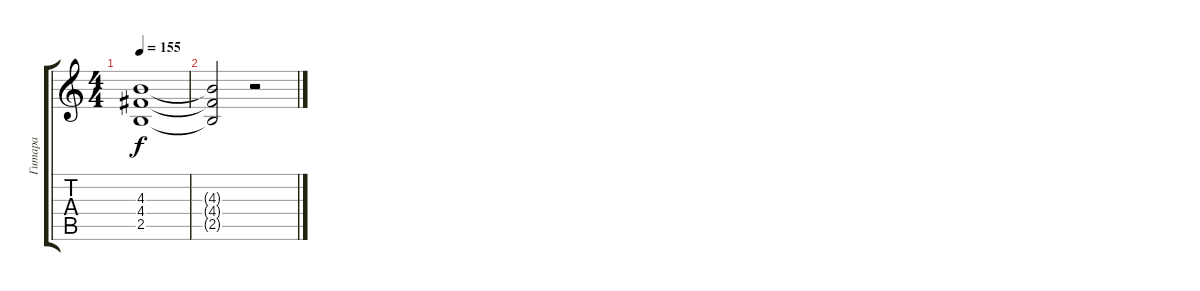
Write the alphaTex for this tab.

\track ("Гитара" "Гитара") {instrument distortionguitar}
\staff {score tabs}
\tuning (E4 B3 G3 D3 A2 E2) {hide}
\ts (4 4)
\tempo 155
\clef g2
\ks c
(4.3{t} 4.4{t} 2.5{t}).1{dy f} |
(4.3{t} 4.4{t} 2.5{t}).2 r.2
